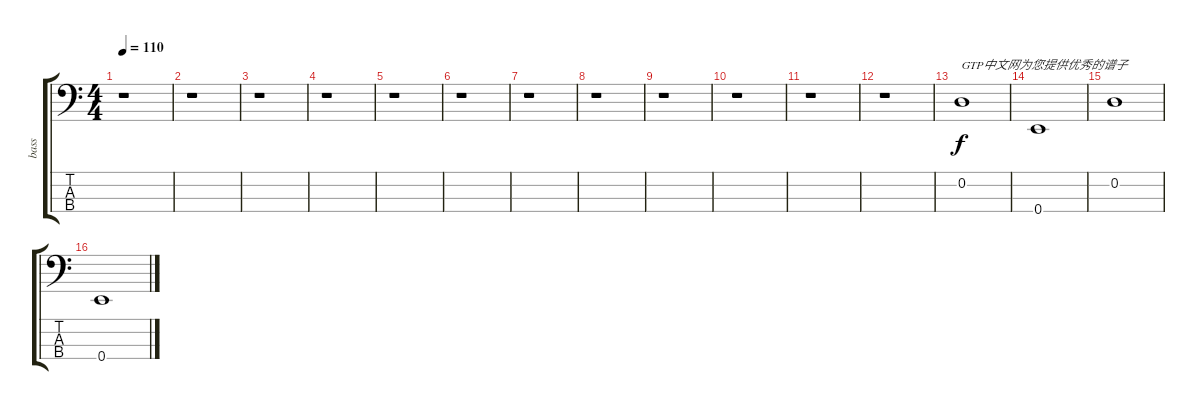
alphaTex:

\track ("bass" "bass") {instrument electricbassfinger}
\staff {score tabs}
\tuning (G2 D2 A1 E1) {hide}
\ts (4 4)
\tempo 110
\clef f4
\ks c
r.1{dy f instrument electricbassfinger} |
r.1 |
r.1 |
r.1 |
r.1 |
r.1 |
r.1 |
r.1 |
r.1 |
r.1 |
r.1 |
r.1 |
0.2.1{txt "GTP中文网为您提供优秀的谱子"} |
0.4.1 |
0.2.1 |
0.4.1
